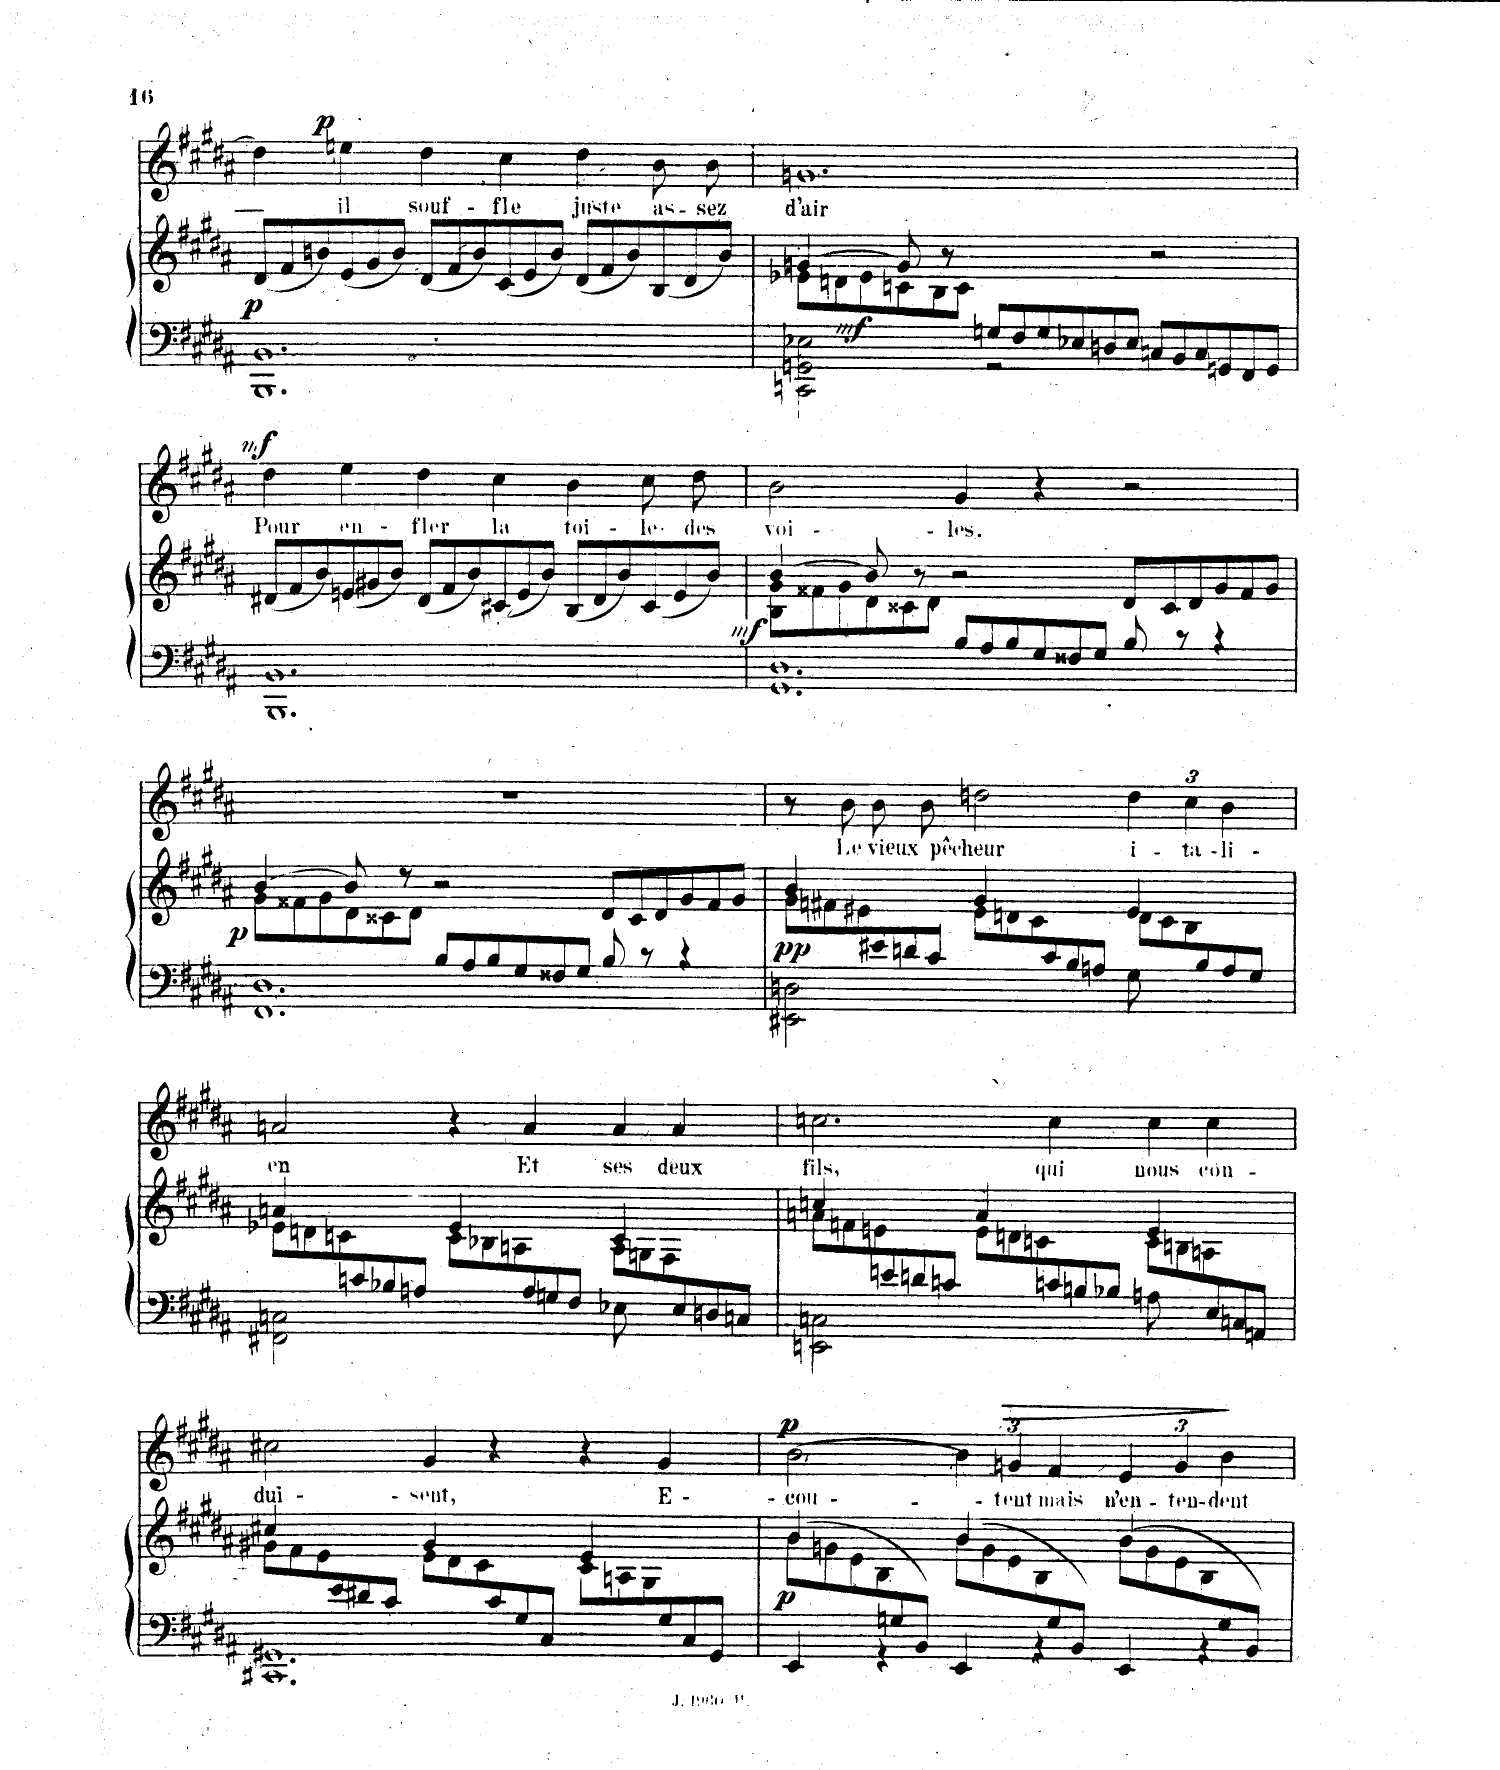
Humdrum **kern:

**kern	**kern	**dynam	**kern	**text	**dynam
*part2	*part2	*part2	*part1	*part1	*part1
*staff3	*staff2	*staff2/3	*staff1	*staff1	*staff1
*I"Piano	*	*	*I"Chant Voice	*	*
*I'Pno	*	*	*	*	*
*clefF4	*clefG2	*	*clefG2	*	*
*k[f#c#g#d#a#]	*k[f#c#g#d#a#]	*	*k[f#c#g#d#a#]	*	*
*M3/2	*M3/2	*	*M3/2	*	*
=8	=8	=8	=8	=8	=8
!	!	!LO:DY:b	!	!	!
1.BBB 1.BB	(12d#/L	p	4dd#\]	.	.
.	12f#/	.	.	.	.
.	12bn/)	.	.	.	.
!	!	!	!	!	!LO:DY:a
.	(12e/	.	4een\	il	p
.	12g#/	.	.	.	.
.	12b/J)	.	.	.	.
.	(12d#/L	.	4dd#\	souf-	.
.	12f#/	.	.	.	.
.	12b/)	.	.	.	.
.	(12c#/	.	4cc#\	-fle	.
.	12e/	.	.	.	.
.	12b/J)	.	.	.	.
.	(12d#/L	.	4dd#\	juste	.
.	12f#/	.	.	.	.
.	12b/)	.	.	.	.
.	(12B/	.	8b\L	as-	.
.	12d#/	.	.	.	.
.	.	.	8b\J	-sez	.
.	12b/J)	.	.	.	.
=9	=9	=9	=9	=9	=9
*^	*^	*	*	*	*
2ryy	2CCn\ 2GGn\ 2E-X\	[4gn/	12e-X\L	.	1.gn	d'air	.
.	.	.	12dn\	.	.	.	.
!	!	!	!	!LO:DY:b	!	!	!
.	.	.	12e-\	mf	.	.	.
.	.	8g/]	12cn\	.	.	.	.
.	.	.	12B\	.	.	.	.
.	.	8r	.	.	.	.	.
.	.	.	12c\J	.	.	.	.
12Gn/L	2r	1r	1ryy	.	.	.	.
12F#/	.	.	.	.	.	.	.
12G/	.	.	.	.	.	.	.
12E-/	.	.	.	.	.	.	.
12Dn/	.	.	.	.	.	.	.
12E-/J	.	.	.	.	.	.	.
12Cn/L	2ryy	.	.	.	.	.	.
12BB/	.	.	.	.	.	.	.
12C/	.	.	.	.	.	.	.
12GGn/	.	.	.	.	.	.	.
12FF#/	.	.	.	.	.	.	.
12GG/J	.	.	.	.	.	.	.
*v	*v	*	*	*	*	*	*
*	*v	*v	*	*	*	*
=10	=10	=10	=10	=10	=10
!	!	!	!	!	!LO:DY:a
1.BBB 1.BB	(12d#X/L	.	4dd#\	Pour	mf
.	12f#/	.	.	.	.
.	12b/)	.	.	.	.
.	(12en/	.	4ee\	en-	.
.	12g#X/	.	.	.	.
.	12b/J)	.	.	.	.
.	(12d#/L	.	4dd#\	-fler	.
.	12f#/	.	.	.	.
.	12b/)	.	.	.	.
.	(12c#X/	.	4cc#\	la	.
.	12e/	.	.	.	.
.	12b/J)	.	.	.	.
.	(12B/L	.	4b\	toi-	.
.	12d#/	.	.	.	.
.	12b/)	.	.	.	.
.	(12c#/	.	8cc#\L	-le	.
.	12e/	.	.	.	.
.	.	.	8dd#\J	des	.
.	12b/J)	.	.	.	.
=11	=11	=11	=11	=11	=11
*^	*^	*	*	*	*
!	!	!	!	!LO:DY:b	!	!	!
2ryy	1.GG# 1.D#	[4b/	12B\ 12g#\L	mf	2b\	voi-	.
.	.	.	12f##X\	.	.	.	.
.	.	.	12g#\	.	.	.	.
.	.	8b/]	12d#\	.	.	.	.
.	.	.	12c##X\	.	.	.	.
.	.	8r	.	.	.	.	.
.	.	.	12d#\J	.	.	.	.
12B/L	.	2r	8ryy	.	4g#/	-les.	.
12A#/	.	.	.	.	.	.	.
*	*	*v	*v	*	*	*	*
12B/	.	.	.	.	.	.
12G#/	.	.	.	4r	.	.
12F##X/	.	.	.	.	.	.
12G#/J	.	.	.	.	.	.
8B\	.	12d#/L	.	2r	.	.
.	.	12c##/	.	.	.	.
*	*	*^	*	*	*	*
4.ryy	.	.	8r	.	.	.	.
.	.	12d#/	.	.	.	.	.
.	.	12g#/	4r	.	.	.	.
.	.	12f##/	.	.	.	.	.
.	.	12g#/J	.	.	.	.	.
=12	=12	=12	=12	=12	=12	=12	=12
!	!	!	!	!LO:DY:b	!	!	!
2ryy	1.FF# 1.D#	[4b/	12g#\L	p	1.r	.	.
.	.	.	12f##X\	.	.	.	.
.	.	.	12g#\	.	.	.	.
.	.	8b/]	12d#\	.	.	.	.
.	.	.	12c##X\	.	.	.	.
.	.	8r	.	.	.	.	.
.	.	.	12d#\J	.	.	.	.
12B/L	.	2r	8ryy	.	.	.	.
12A#/	.	.	.	.	.	.	.
*	*	*v	*v	*	*	*	*
12B/	.	.	.	.	.	.
12G#/	.	.	.	.	.	.
12F##X/	.	.	.	.	.	.
12G#/J	.	.	.	.	.	.
8B\	.	12d#/L	.	.	.	.
.	.	12c##/	.	.	.	.
*	*	*^	*	*	*	*
4.ryy	.	.	8r	.	.	.	.
.	.	12d#/	.	.	.	.	.
.	.	12g#/	4r	.	.	.	.
.	.	12f##/	.	.	.	.	.
.	.	12g#/J	.	.	.	.	.
=13	=13	=13	=13	=13	=13	=13	=13
!	!	!	!	!LO:DY:b	!	!	!
4ryy	2EE#X\ 2Dn\	4b/	12g#\L	pp	8r	.	.
.	.	.	12f#X\	.	.	.	.
.	.	.	.	.	8b\L	Le	.
.	.	.	12e#X\	.	.	.	.
12e#X/	.	4ryy	4ryy	.	8b\	vieux	.
12dn/	.	.	.	.	.	.	.
.	.	.	.	.	8b\J	pê-	.
12c#/J	.	.	.	.	.	.	.
4ryy	2ryy	4g#/	12e#\L	.	2ddn\	-cheur	.
.	.	.	12dn\	.	.	.	.
.	.	.	12c#\	.	.	.	.
12c#/	.	4ryy	4ryy	.	.	.	.
12B/	.	.	.	.	.	.	.
12An/J	.	.	.	.	.	.	.
4ryy	8G#\	4e#/	12d\L	.	6dd\	i-	.
.	.	.	12c#\	.	.	.	.
.	8ryy	.	.	.	.	.	.
.	.	.	12B\	.	6cc#\	-ta-	.
12B/	4ryy	4ryy	4ryy	.	.	.	.
12A/	.	.	.	.	6b\	-li-	.
12G#/J	.	.	.	.	.	.	.
=14	=14	=14	=14	=14	=14	=14	=14
4ryy	2FF#X\ 2Cn\	4an/	12e-X\L	.	2an/	-- en	.
.	.	.	12dn\	.	.	.	.
.	.	.	12cn\	.	.	.	.
12cn/	.	4ryy	4ryy	.	.	.	.
12B-X/	.	.	.	.	.	.	.
12An/J	.	.	.	.	.	.	.
4ryy	2ryy	4e-/	12c\L	.	4r	.	.
.	.	.	12B-X\	.	.	.	.
.	.	.	12An\	.	.	.	.
12A/	.	4ryy	4ryy	.	4a/	Et	.
12Gn/	.	.	.	.	.	.	.
12F#/J	.	.	.	.	.	.	.
4ryy	8E-X\	4c/	12A\L	.	4a/	ses	.
.	.	.	12Gn\	.	.	.	.
.	8ryy	.	.	.	.	.	.
.	.	.	12F#\	.	.	.	.
12En/	4ryy	4ryy	4ryy	.	4a/	deux	.
12Dn/	.	.	.	.	.	.	.
12C/J	.	.	.	.	.	.	.
=15	=15	=15	=15	=15	=15	=15	=15
4ryy	2EEn\ 2Cn\	4ccn/	12an\L	.	2.ccn\	fils,	.
.	.	.	12fn\	.	.	.	.
.	.	.	12en\	.	.	.	.
12en/	.	4ryy	4ryy	.	.	.	.
12dn/	.	.	.	.	.	.	.
12cn/J	.	.	.	.	.	.	.
4ryy	2ryy	4a/	12e\L	.	.	.	.
.	.	.	12dn\	.	.	.	.
.	.	.	12cn\	.	.	.	.
12cn/	.	4ryy	4ryy	.	4cc\	qui	.
12Bn/	.	.	.	.	.	.	.
12B-X/J	.	.	.	.	.	.	.
4ryy	8An\	4e/	12c\L	.	4cc\	nous	.
.	.	.	12B\	.	.	.	.
.	8ryy	.	.	.	.	.	.
.	.	.	12An\	.	.	.	.
12E/	4ryy	4ryy	4ryy	.	4cc\	con-	.
12C/	.	.	.	.	.	.	.
12AAn/J	.	.	.	.	.	.	.
=16	=16	=16	=16	=16	=16	=16	=16
4ryy	1.CC#X 1.GG#X	4cc#X/	12g#X\L	.	2cc#X\	-- dui-	.
.	.	.	12f#\	.	.	.	.
.	.	.	12e\	.	.	.	.
12e/	.	4ryy	4ryy	.	.	.	.
12d#X/	.	.	.	.	.	.	.
12c#/J	.	.	.	.	.	.	.
4ryy	.	4g#/	12e\L	.	4g#/	-sent,	.
.	.	.	12d#\	.	.	.	.
.	.	.	12c#\	.	.	.	.
12c#/	.	4ryy	4ryy	.	4r	.	.
12G#/	.	.	.	.	.	.	.
12C#/J	.	.	.	.	.	.	.
4ryy	.	4e/	12c#\L	.	4r	.	.
.	.	.	12An\	.	.	.	.
.	.	.	12G#\	.	.	.	.
12G#/	.	4ryy	4ryy	.	4g#/	E-	.
12C#/	.	.	.	.	.	.	.
12GG#/J	.	.	.	.	.	.	.
=17	=17	=17	=17	=17	=17	=17	=17
!	!	!	!	!LO:DY:b	!	!	!LO:DY:a
3ryy	4EE/	(4b/	12b\L	p	[2b\	-cou-	p
.	.	.	12gn\	.	.	.	.
.	.	.	12e\	.	.	.	.
.	4r	4ryy	12B\	.	.	.	.
12Gn/	.	.	6ryy	.	.	.	.
12BB/J)	.	.	.	.	.	.	.
3ryy	4EE/	4b/	(12b\L	.	6b\]	.	.
.	.	.	12g\	.	.	.	.
!	!	!	!	!	!	!	!LO:HP:b
.	.	.	12e\	.	6gn/	-tent	>
.	4r	4ryy	12B\	.	.	.	.
12G/	.	.	6ryy	.	6f#/	mais	.
12BB/J)	.	.	.	.	.	.	.
3ryy	4EE/	4b/	(12b\L	.	6e/	n'en-	.
.	.	.	12g\	.	.	.	.
.	.	.	12e\	.	6g/	-ten-	.
.	4r	4ryy	12B\	.	.	.	.
12G/	.	.	6ryy	.	6b\	-dent	.
12BB/J)	.	.	.	.	.	.	.
*v	*v	*	*	*	*	*	*
*	*v	*v	*	*	*	*
.	.	.	.	.	]
=	=	=	=	=	=
*-	*-	*-	*-	*-	*-
